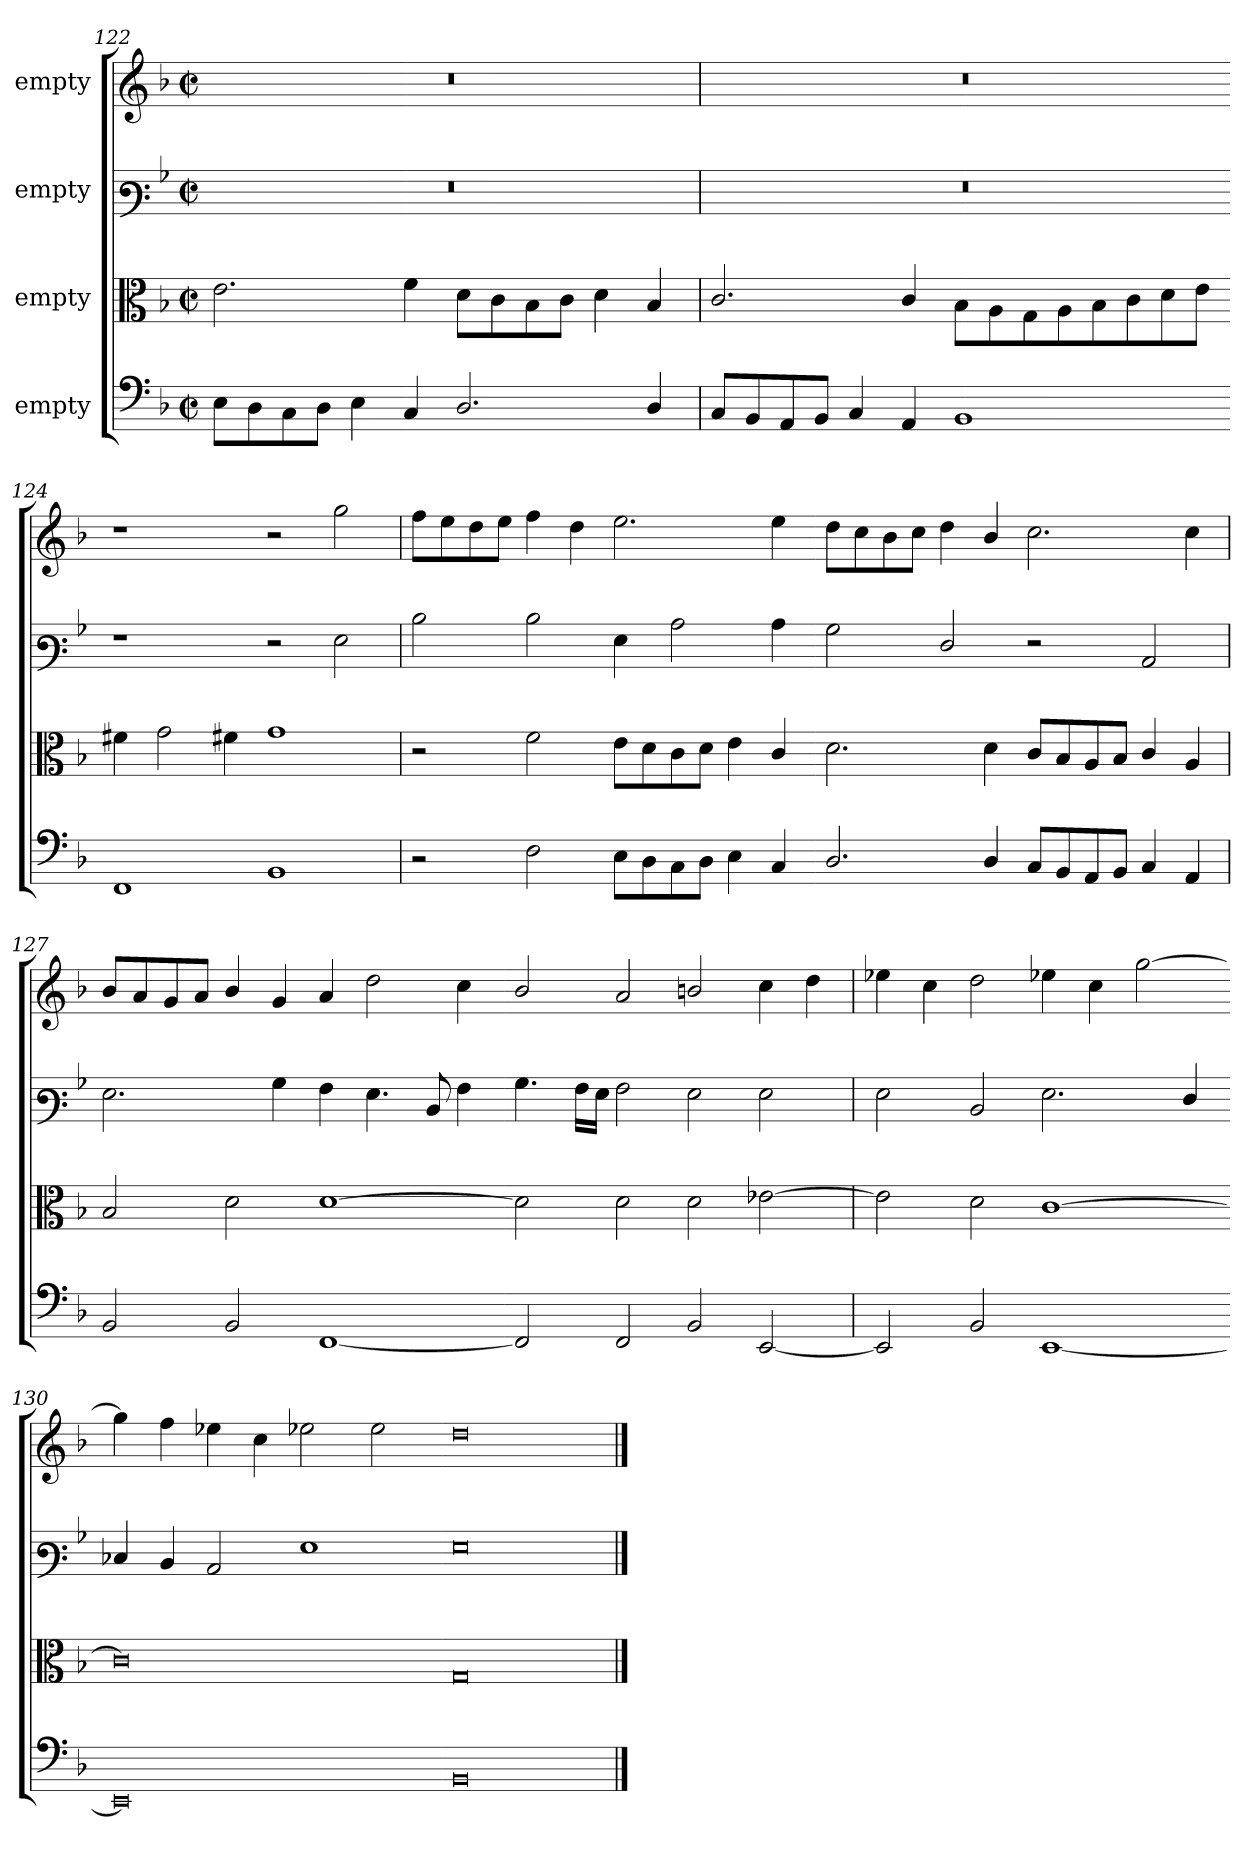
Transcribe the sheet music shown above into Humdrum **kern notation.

**kern	**kern	**kern	**kern
*part4	*part3	*part2	*part1
*staff4	*staff3	*staff2	*staff1
*I"empty	*I"empty	*I"empty	*I"empty
*clefF5	*clefC3	*clefF3	*clefG2
*k[b-]	*k[b-]	*k[b-]	*k[b-]
*M2/1	*M2/1	*M2/1	*M2/1
*met(c|)	*met(c|)	*met(c|)	*met(c|)
=122	=122	=122	=122
8C\L	2.e\	0r	0r
8BB-\	.	.	.
8AA\	.	.	.
8BB-\J	.	.	.
4C\	.	.	.
4AA/	4f\	.	.
2.BB-/	8d\L	.	.
.	8c\	.	.
.	8B-\	.	.
.	8c\J	.	.
.	4d\	.	.
4BB-/	4B-/	.	.
=123	=123	=123	=123
8AA/L	2.c/	0r	0r
8GG/	.	.	.
8FF/	.	.	.
8GG/J	.	.	.
4AA/	.	.	.
4FF/	4c/	.	.
1GG	8B-\L	.	.
.	8A\	.	.
.	8G\	.	.
.	8A\	.	.
.	8B-\	.	.
.	8c\	.	.
.	8d\	.	.
.	8e\J	.	.
=124-	=124-	=124-	=124-
1DD	4f#X\	1r	1r
.	2g\	.	.
.	4f#X\	.	.
1GG	1g	2r	2r
.	.	2G\	2gg\
=125	=125	=125	=125
2r	2r	2d\	8ff\L
.	.	.	8ee\
.	.	.	8dd\
.	.	.	8ee\J
2D\	2f\	2d\	4ff\
.	.	.	4dd\
8C\L	8e\L	4G\	2.ee\
8BB-\	8d\	.	.
8AA\	8c\	2c\	.
8BB-\J	8d\J	.	.
4C\	4e\	.	.
4AA/	4c/	4c\	4ee\
=126-	=126-	=126-	=126-
2.BB-/	2.d\	2B-\	8dd\L
.	.	.	8cc\
.	.	.	8b-\
.	.	.	8cc\J
.	.	2F/	4dd\
4BB-/	4d\	.	4b-/
8AA/L	8c/L	2r	2.cc\
8GG/	8B-/	.	.
8FF/	8A/	.	.
8GG/J	8B-/J	.	.
4AA/	4c/	2C/	.
4FF/	4A/	.	4cc\
=127	=127	=127	=127
2GG/	2B-/	2.G\	8b-/L
.	.	.	8a/
.	.	.	8g/
.	.	.	8a/J
2GG/	2d\	.	4b-/
.	.	4B-\	4g/
[1DD	[1d	4A\	4a/
.	.	4.G\	2dd\
.	.	8D/	.
.	.	4A\	4cc\
=128-	=128-	=128-	=128-
2DD]	2d]	4.B-\	2b-/
.	.	16A\LL	.
.	.	16G\JJ	.
2DD/	2d\	2A\	2a/
2GG/	2d\	2G\	2bn/
[2CC/	[2e-X\	2G\	4cc\
.	.	.	4dd\
=129	=129	=129	=129
2CC/]	2e-\]	2G\	4ee-X\
.	.	.	4cc\
2GG/	2d\	2D/	2dd\
[1CC	[1c	2.G\	4ee-X\
.	.	.	4cc\
.	.	.	[2gg\
.	.	4F/	.
=130-	=130-	=130-	=130-
0CC]	0c]	4E-X/	4gg\]
.	.	4D/	4ff\
.	.	2C/	4ee-X\
.	.	.	4cc\
.	.	1G	2ee-X\
.	.	.	2ee-\
=131-	=131-	=131-	=131-
0GG	0G	0G	0dd
==	==	==	==
*-	*-	*-	*-
